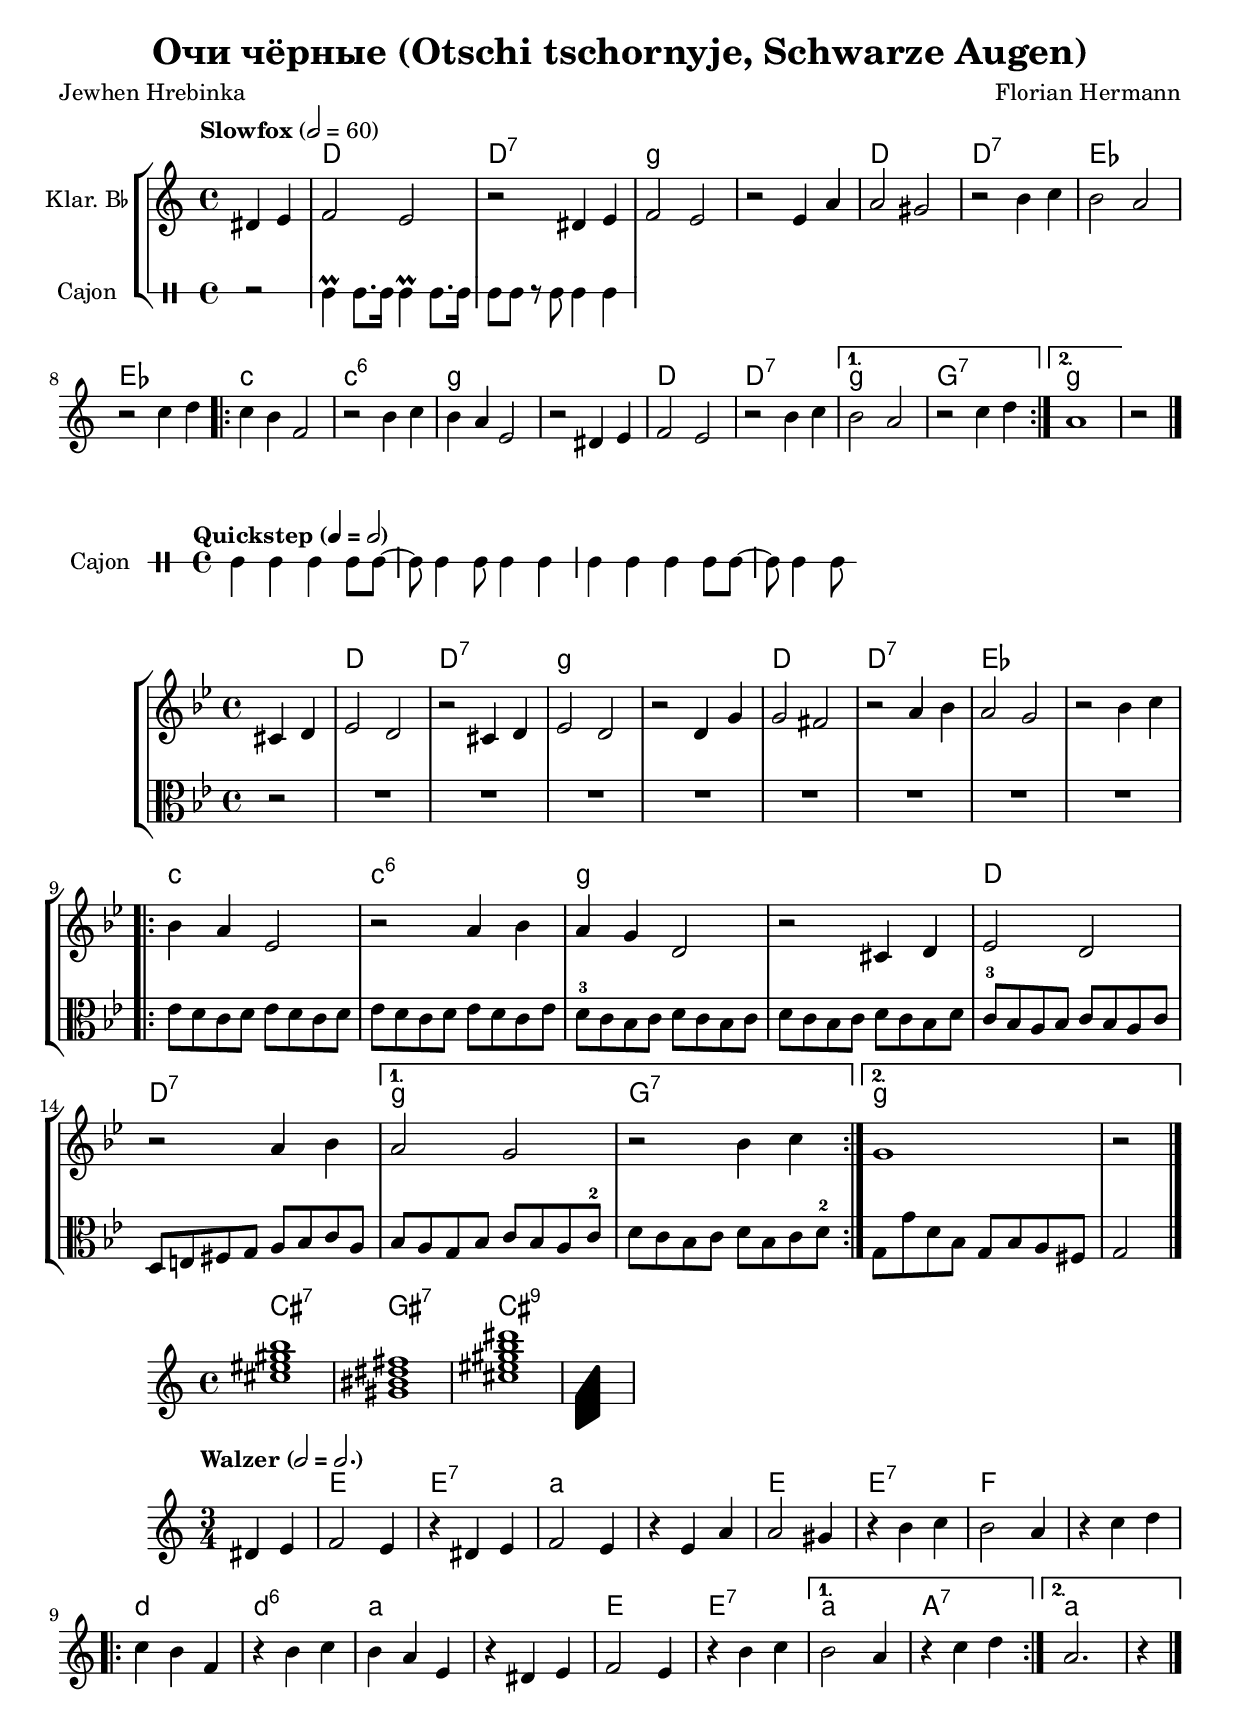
\version "2.18"

\header {
  title = "Очи чёрные (Otschi tschornyje, Schwarze Augen)"
  poet = "Jewhen Hrebinka"
  composer = "Florian Hermann"
}
\include "deutsch.ly"

\version "2.18"

\header {
  title = "Очи чёрные (Otschi tschornyje, Schwarze Augen)"
  poet = "Jewhen Hrebinka"
  composer = "Florian Hermann"
}
\include "deutsch.ly"


melodyfour =
	\relative c'' {
		#(set-accidental-style 'modern-cautionary)
			\key e \minor
			\partial 2
			ais4 h c2 h
			r2 ais4 h c2 h
			r2 h4 e e2 dis
			r2 fis4 g fis2 e
			r2
			g4 a4

			\repeat volta 2{
				 g fis c2
				r2 fis4 g fis e h2

				r2 ais4 h c2 h r fis'4 g
			}
			\alternative{
				{fis2 e r2 g4 a }
				{e1}
			}
			r2
			\bar "|."
		}

melodythree = \relative c'' {
			\key e \minor
			\clef violin
			\partial 2
			ais4 h c2 h4
			r4 ais4 h c2 h4
			r4 h4 e e2 dis4
			r4 fis4 g fis2 e4

			r g a
			\repeat volta 2 {
				g fis c
				r4 fis4 g fis e h

				r4 ais4 h c2 h4 r4 fis' g
			}
			\alternative{
				{fis2 e4 r g a}
				{e2. r4}
			}
			\bar "|."
		}


chordsfour = \chordmode {
		\germanChords
		\set chordNameLowercaseMinor = ##t
		\set chordChanges = ##t
		\set noChordSymbol = ""

		\partial 2
		r2 h1 h:7 e:m e:m h h:7 c c

		\repeat volta 2{
			a1:m a:6m e:m e:m h h:7
		}
		\alternative{
			{e1:m e:7}
			{e1:m}
		}
		r2
		\bar "|."
	}
chordsthree = \chordmode {
		\partial 2
		\germanChords
		\set chordNameLowercaseMinor = ##t
		\set chordChanges = ##t
		\set noChordSymbol = ""

		r2 h2. h:7 e:m e:m h h:7 c c

		\repeat volta 2{
			a2.:m a:6m e:m e:m h h:7
		}
		\alternative{
			{e2.:m e:7}
			{e:m r4}
		}
		\bar "|."

	}

\version "2.18"

\header {
  title = "Очи чёрные (Otschi tschornyje, Schwarze Augen)"
  poet = "Jewhen Hrebinka"
  composer = "Florian Hermann"
}
\include "deutsch.ly"


twofour =
	\relative c'' {
		#(set-accidental-style 'modern-cautionary)
		\key e \minor
		\partial 2
		r2 R1*8
		\repeat volta 2{
			c8 h a h c h a h c h a h c h a c
			<h-3>  a g a h a g a h a g a h a g h
			<a-3> g fis g
			a g fis a
			h, cis dis e
			fis g a fis
		}
		\alternative{
			{%
				g fis e g
				a g fis <a-2>
				h a g a
				h g a <h-2>
			}
			{
				e, e' h g
				e g fis dis
				e2
			}
		}
	}

bassfour = \relative c {
		\key e \minor
		\clef bass
		\partial 2
		r2 h1 a g e
		fis d c2. e4 g2

		r2
		\repeat volta 2 {
			e' e fis c h g e e dis fis h a
		}
		\alternative{
			{g g gis d'}
			{g,1}
		}
		r2
		\bar "|."
	}

bassthree = \relative c {
		\key e \minor
		\clef bass
		\partial 2
		r2 h2. a g e
		fis d c4 e4 g c2.

		\repeat volta 2 {
			e4 e e fis fis fis g g g e e e
			dis dis dis a a dis
		}
		\alternative{
			{e e e gis gis d}
			{e2. r4}
		}
		\bar "|."
	}

cajonstaff = {
  \override Staff.StaffSymbol.line-positions = #'( 0 )
  \override Staff.BarLine.bar-extent = #'(-1.5 . 1.5)
  \set DrumStaff.instrumentName = #"Cajon"
}


#(set-accidental-style 'modern-cautionary)
\transpose c' es % g moll
\new StaffGroup <<
		\time 4/4
		\new ChordNames \chordsfour
		%\new Staff {
			%\clef violin
			%\melodyfour
		%}
		\new Staff \with {
			instrumentName = \markup { "Klar." \concat{ B \teeny \raise #0.4 \flat } }
		} \transpose b c' {
			\tempo Slowfox 2 = 60
			\clef violin
			\melodyfour
		}
		\new DrumStaff {
			\cajonstaff
			\drummode {
				r2
				tt4\prall tt8. tt16 tt4\prall tt8. tt16
				tt8 tt r tt tt4 tt
			}
		}

		%	\new Staff {\bassfour}
	>>


\new DrumStaff {
	\cajonstaff
	\tempo \markup {
		\concat {
			"Quickstep ("
			\smaller \general-align #Y #DOWN \note #"4" #1
			" = "
			\smaller \general-align #Y #DOWN \note #"2" #1
			")"
		}
	}
	\drummode {
		tt4 tt tt tt8 tt ~ tt8 tt4 tt8 tt4 tt
		tt4 tt tt tt8 tt ~ tt8 tt4 tt8 %tt4 tt
	}
}

\layout {
  \context {
    \Staff \RemoveEmptyStaves
  }
}
\transpose c' es % g moll
\new StaffGroup <<
	\new ChordNames \chordsfour
	\new Staff {
		\clef violin
		\melodyfour
	}
	\new Staff \RemoveEmptyStaves {
		\clef alto \twofour
	}
>>



intermediatechords = \chordmode {
	\germanChords
	\set chordNameLowercaseMinor = ##t
	\set chordChanges = ##t
	\set noChordSymbol = ""
	fis1:7 | cis:7 | fis:9
}

\transpose c' g' {% g moll
	\new StaffGroup <<
		\new ChordNames \chordmode {  \intermediatechords }
		\new Staff {
			\chordmode { \intermediatechords }
			\makeClusters { <c b>2 <f b'>}
		}
	>>
}

%\transpose c' es' {% g moll
\transpose c' f {% a moll

\new StaffGroup <<
	\time 3/4
	\new ChordNames \chordsthree
	\new Staff {
		\tempo \markup {
			\concat {
				"Walzer ("
				\smaller \general-align #Y #DOWN \note #"2" #1
				" = "
				\smaller \general-align #Y #DOWN \note #"2." #1
				")"
			}
		}
		\melodythree
	}
	%\new Staff \with { instrumentName = "Klarinette" }
		%\transpose b c' {\clef violin \melodythree}

	%\new Staff \bassthree
>>
}
